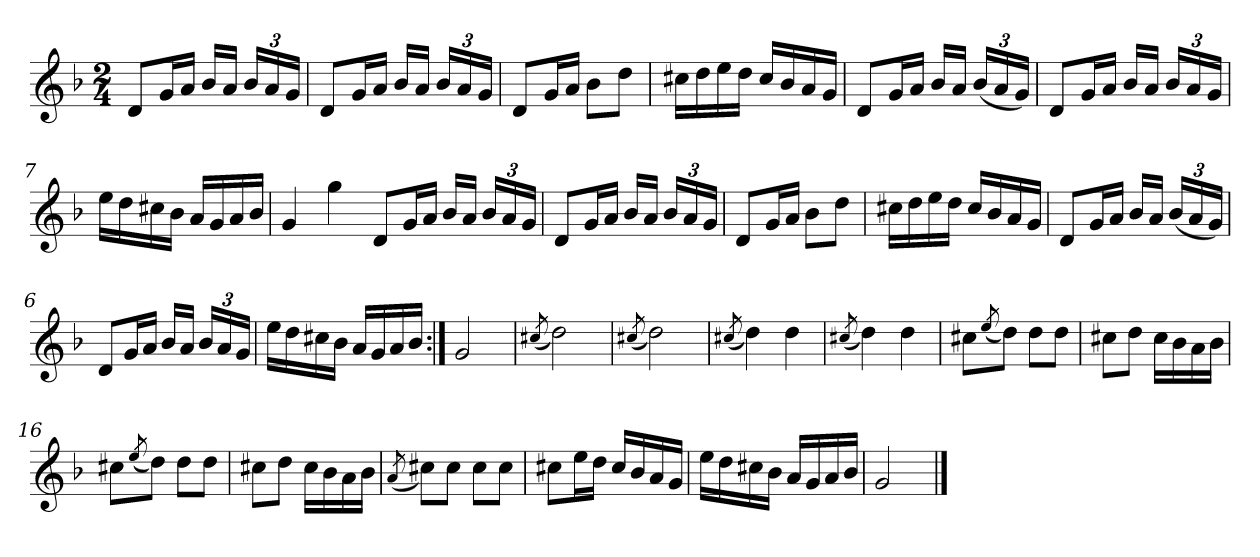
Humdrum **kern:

**kern
*part1
*staff1
*clefG2
*k[b-]
*G:dor
*M2/4
=1
8dL
16gL
16aJJ
16b-LL
16aJJ
24b-LL
24a
24gJJ
=2
8dL
16gL
16aJJ
16b-LL
16aJJ
24b-LL
24a
24gJJ
=3
8dL
16gL
16aJJ
8b-L
8ddJ
=4
16cc#XLL
16dd
16ee
16ddJJ
16cc#LL
16b-
16a
16gJJ
=5
8dL
16gL
16aJJ
16b-LL
16aJJ
(24b-LL
24a
24gJJ)
=6
8dL
16gL
16aJJ
16b-LL
16aJJ
24b-LL
24a
24gJJ
=7
16eeLL
16dd
16cc#X
16b-JJ
16aLL
16g
16a
16b-JJ
=8
4g
4gg
8dL
16gL
16aJJ
16b-LL
16aJJ
24b-LL
24a
24gJJ
=2
8dL
16gL
16aJJ
16b-LL
16aJJ
24b-LL
24a
24gJJ
=3
8dL
16gL
16aJJ
8b-L
8ddJ
=4
16cc#XLL
16dd
16ee
16ddJJ
16cc#LL
16b-
16a
16gJJ
=5
8dL
16gL
16aJJ
16b-LL
16aJJ
(24b-LL
24a
24gJJ)
=6
8dL
16gL
16aJJ
16b-LL
16aJJ
24b-LL
24a
24gJJ
=7
16eeLL
16dd
16cc#X
16b-JJ
16aLL
16g
16a
16b-JJ
=9:|!
2g
=10
(8qcc#X/
2dd)
=11
(8qcc#X/
2dd)
=12
(8qcc#X/
4dd)
4dd
=13
(8qcc#X/
4dd)
4dd
=14
8cc#XL
(8qee/
8ddJ)
8ddL
8ddJ
=15
8cc#XL
8ddJ
16cc#LL
16b-
16a
16b-JJ
=16
8cc#XL
(8qee/
8ddJ)
8ddL
8ddJ
=17
8cc#XL
8ddJ
16cc#LL
16b-
16a
16b-JJ
=18
(8qa/
8cc#XL)
8cc#J
8cc#L
8cc#J
=19
8cc#XL
16eeL
16ddJJ
16cc#LL
16b-
16a
16gJJ
=20
16eeLL
16dd
16cc#X
16b-JJ
16aLL
16g
16a
16b-JJ
=21
2g
==
*-
